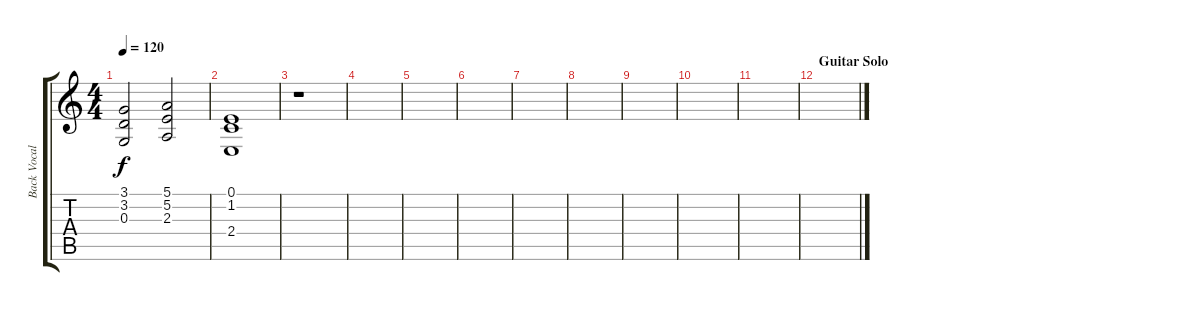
\track ("Back Vocals" "Back Vocal") {instrument choiraahs}
\staff {score tabs}
\tuning (E4 B3 G3 D3 A2 E2) {hide}
\ts (4 4)
\tempo 120
\clef g2
\ks c
(3.1{t} 3.2{t} 0.3{t}).2{dy f} (5.1 5.2 2.3).2 |
(0.1 1.2 2.4).1 |
r.1 |
|
|
|
|
|
|
|
|
\section ("" "Guitar Solo")
